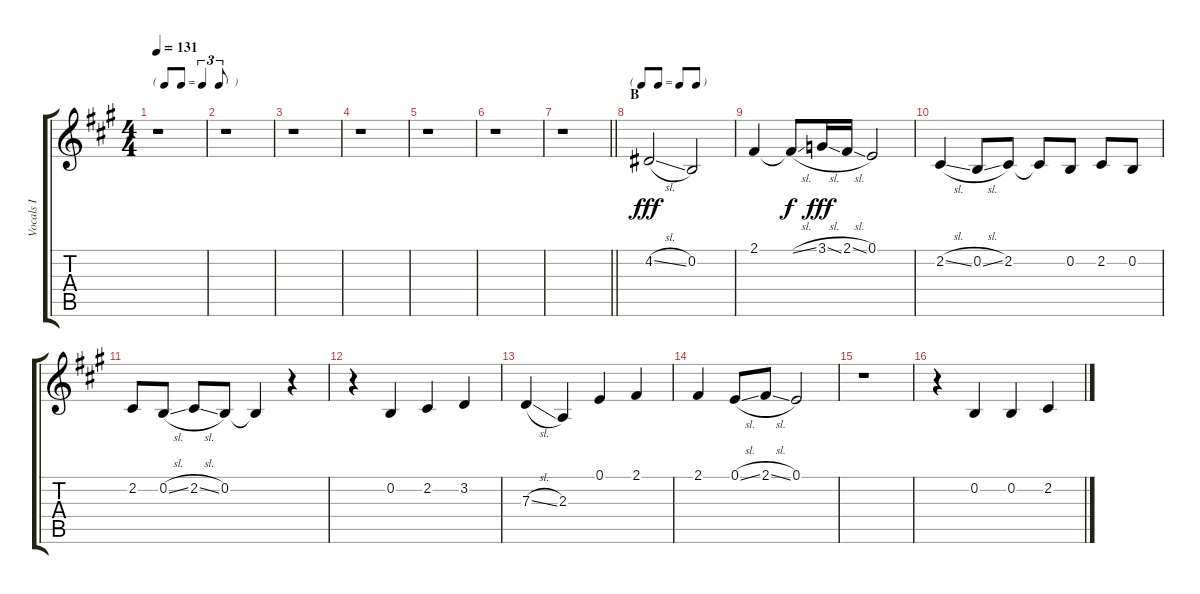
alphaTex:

\track ("Vocals I" "Vocals I") {instrument voiceoohs}
\staff {score tabs}
\tuning (E4 B3 G3 D3 A2 E2) {hide}
\ts (4 4)
\tf triplet8th
\tempo 131
\clef g2
\ks a
r.1{dy fff} |
r.1 |
r.1 |
r.1 |
r.1 |
r.1 |
\barLineRight lightlight
r.1 |
\tf none
\section ("" "B")
4.2{sl}.2 0.2.2 |
2.1.4 2.1{sl t}.8{dy f} 3.1{sl}.16{dy fff} 2.1{sl}.16 0.1.2 |
2.2{sl}.4 0.2{sl}.8 2.2.8 2.2{t}.8 0.2.8 2.2.8 0.2.8 |
2.2.8 0.2{sl}.8 2.2{sl}.8 0.2.8 0.2{t}.4 r.4 |
r.4 0.2.4 2.2.4 3.2.4 |
7.3{sl}.4 2.3.4 0.1.4 2.1.4 |
2.1.4 0.1{sl}.8 2.1{sl}.8 0.1.2 |
r.1 |
r.4 0.2.4 0.2.4 2.2.4
